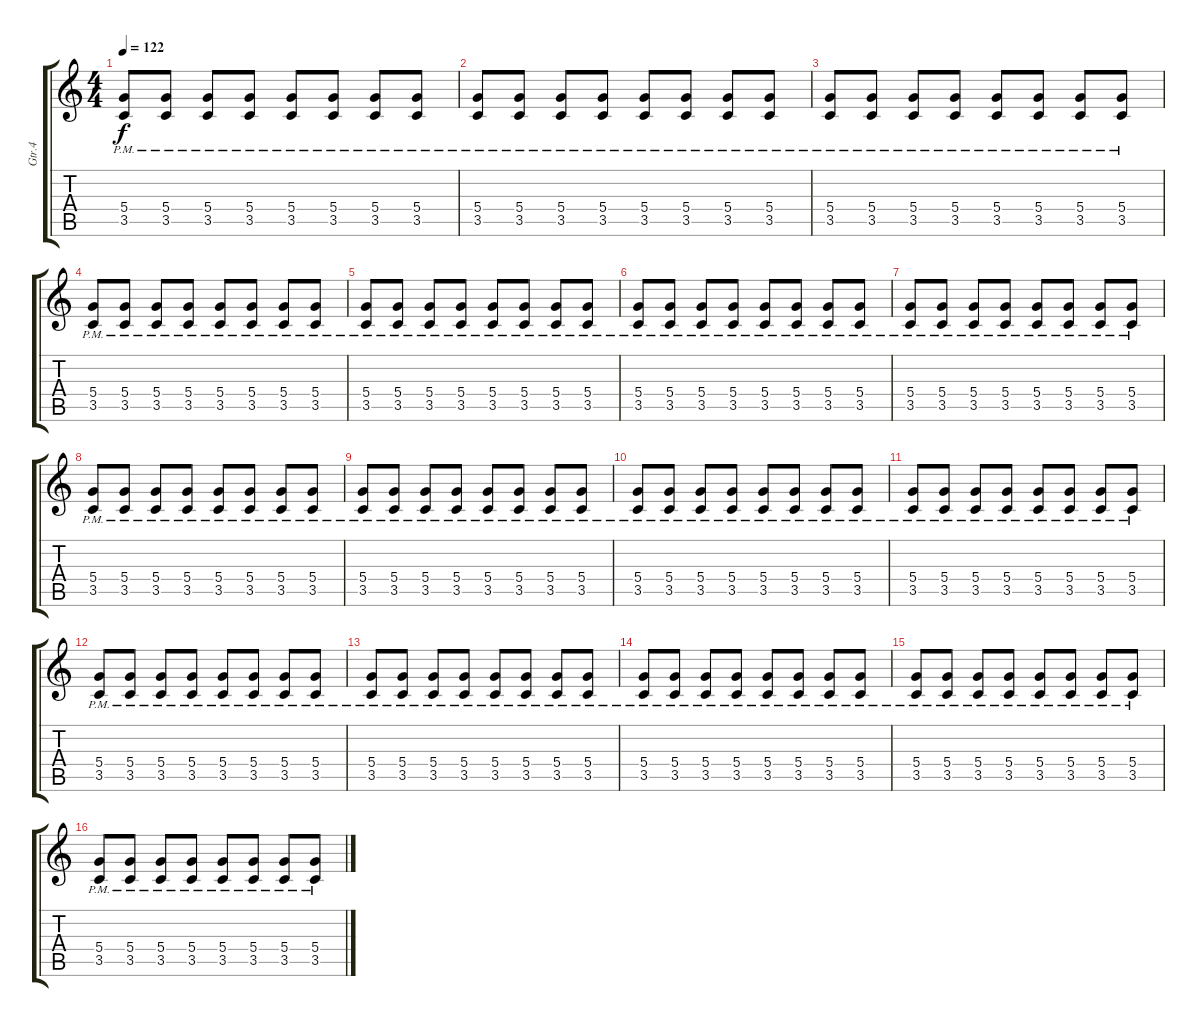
\track ("Gtr.4" "Gtr.4") {instrument distortionguitar}
\staff {score tabs}
\tuning (E4 B3 G3 D3 A2 E2) {hide}
\ts (4 4)
\tempo 122
\clef g2
\ks c
(5.4{pm} 3.5{pm}).8{dy f} (5.4{pm} 3.5{pm}).8 (5.4{pm} 3.5{pm}).8 (5.4{pm} 3.5{pm}).8 (5.4{pm} 3.5{pm}).8 (5.4{pm} 3.5{pm}).8 (5.4{pm} 3.5{pm}).8 (5.4{pm} 3.5{pm}).8 |
(5.4{pm} 3.5{pm}).8 (5.4{pm} 3.5{pm}).8 (5.4{pm} 3.5{pm}).8 (5.4{pm} 3.5{pm}).8 (5.4{pm} 3.5{pm}).8 (5.4{pm} 3.5{pm}).8 (5.4{pm} 3.5{pm}).8 (5.4{pm} 3.5{pm}).8 |
(5.4{pm} 3.5{pm}).8 (5.4{pm} 3.5{pm}).8 (5.4{pm} 3.5{pm}).8 (5.4{pm} 3.5{pm}).8 (5.4{pm} 3.5{pm}).8 (5.4{pm} 3.5{pm}).8 (5.4{pm} 3.5{pm}).8 (5.4{pm} 3.5{pm}).8 |
(5.4{pm} 3.5{pm}).8 (5.4{pm} 3.5{pm}).8 (5.4{pm} 3.5{pm}).8 (5.4{pm} 3.5{pm}).8 (5.4{pm} 3.5{pm}).8 (5.4{pm} 3.5{pm}).8 (5.4{pm} 3.5{pm}).8 (5.4{pm} 3.5{pm}).8 |
(5.4{pm} 3.5{pm}).8 (5.4{pm} 3.5{pm}).8 (5.4{pm} 3.5{pm}).8 (5.4{pm} 3.5{pm}).8 (5.4{pm} 3.5{pm}).8 (5.4{pm} 3.5{pm}).8 (5.4{pm} 3.5{pm}).8 (5.4{pm} 3.5{pm}).8 |
(5.4{pm} 3.5{pm}).8 (5.4{pm} 3.5{pm}).8 (5.4{pm} 3.5{pm}).8 (5.4{pm} 3.5{pm}).8 (5.4{pm} 3.5{pm}).8 (5.4{pm} 3.5{pm}).8 (5.4{pm} 3.5{pm}).8 (5.4{pm} 3.5{pm}).8 |
(5.4{pm} 3.5{pm}).8 (5.4{pm} 3.5{pm}).8 (5.4{pm} 3.5{pm}).8 (5.4{pm} 3.5{pm}).8 (5.4{pm} 3.5{pm}).8 (5.4{pm} 3.5{pm}).8 (5.4{pm} 3.5{pm}).8 (5.4{pm} 3.5{pm}).8 |
(5.4{pm} 3.5{pm}).8 (5.4{pm} 3.5{pm}).8 (5.4{pm} 3.5{pm}).8 (5.4{pm} 3.5{pm}).8 (5.4{pm} 3.5{pm}).8 (5.4{pm} 3.5{pm}).8 (5.4{pm} 3.5{pm}).8 (5.4{pm} 3.5{pm}).8 |
(5.4{pm} 3.5{pm}).8 (5.4{pm} 3.5{pm}).8 (5.4{pm} 3.5{pm}).8 (5.4{pm} 3.5{pm}).8 (5.4{pm} 3.5{pm}).8 (5.4{pm} 3.5{pm}).8 (5.4{pm} 3.5{pm}).8 (5.4{pm} 3.5{pm}).8 |
(5.4{pm} 3.5{pm}).8 (5.4{pm} 3.5{pm}).8 (5.4{pm} 3.5{pm}).8 (5.4{pm} 3.5{pm}).8 (5.4{pm} 3.5{pm}).8 (5.4{pm} 3.5{pm}).8 (5.4{pm} 3.5{pm}).8 (5.4{pm} 3.5{pm}).8 |
(5.4{pm} 3.5{pm}).8 (5.4{pm} 3.5{pm}).8 (5.4{pm} 3.5{pm}).8 (5.4{pm} 3.5{pm}).8 (5.4{pm} 3.5{pm}).8 (5.4{pm} 3.5{pm}).8 (5.4{pm} 3.5{pm}).8 (5.4{pm} 3.5{pm}).8 |
(5.4{pm} 3.5{pm}).8 (5.4{pm} 3.5{pm}).8 (5.4{pm} 3.5{pm}).8 (5.4{pm} 3.5{pm}).8 (5.4{pm} 3.5{pm}).8 (5.4{pm} 3.5{pm}).8 (5.4{pm} 3.5{pm}).8 (5.4{pm} 3.5{pm}).8 |
(5.4{pm} 3.5{pm}).8 (5.4{pm} 3.5{pm}).8 (5.4{pm} 3.5{pm}).8 (5.4{pm} 3.5{pm}).8 (5.4{pm} 3.5{pm}).8 (5.4{pm} 3.5{pm}).8 (5.4{pm} 3.5{pm}).8 (5.4{pm} 3.5{pm}).8 |
(5.4{pm} 3.5{pm}).8 (5.4{pm} 3.5{pm}).8 (5.4{pm} 3.5{pm}).8 (5.4{pm} 3.5{pm}).8 (5.4{pm} 3.5{pm}).8 (5.4{pm} 3.5{pm}).8 (5.4{pm} 3.5{pm}).8 (5.4{pm} 3.5{pm}).8 |
(5.4{pm} 3.5{pm}).8 (5.4{pm} 3.5{pm}).8 (5.4{pm} 3.5{pm}).8 (5.4{pm} 3.5{pm}).8 (5.4{pm} 3.5{pm}).8 (5.4{pm} 3.5{pm}).8 (5.4{pm} 3.5{pm}).8 (5.4{pm} 3.5{pm}).8 |
(5.4{pm} 3.5{pm}).8 (5.4{pm} 3.5{pm}).8 (5.4{pm} 3.5{pm}).8 (5.4{pm} 3.5{pm}).8 (5.4{pm} 3.5{pm}).8 (5.4{pm} 3.5{pm}).8 (5.4{pm} 3.5{pm}).8 (5.4{pm} 3.5{pm}).8
